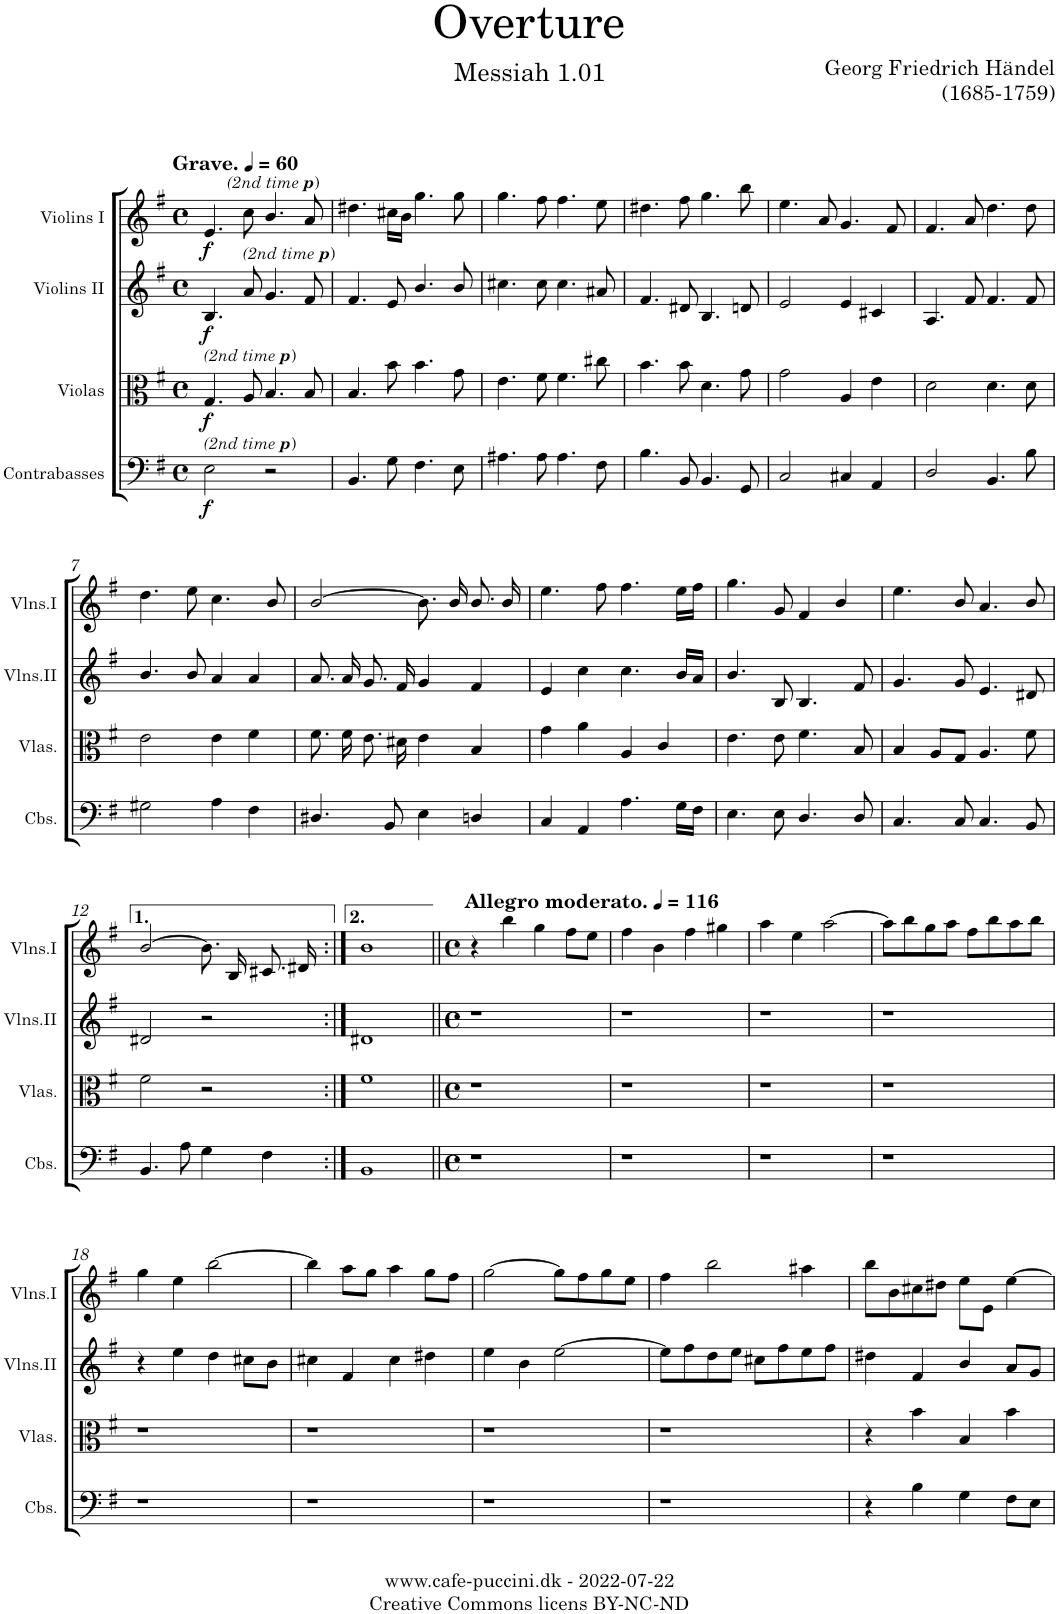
**kern	**dynam	**kern	**dynam	**kern	**dynam	**kern	**dynam
*part4	*part4	*part3	*part3	*part2	*part2	*part1	*part1
*staff4	*staff4	*staff3	*staff3	*staff2	*staff2	*staff1	*staff1
*I"Contrabasses	*	*I"Violas	*	*I"Violins II	*	*I"Violins I	*
*I'Cbs.	*	*I'Vlas.	*	*I'Vlns.II	*	*I'Vlns.I	*
*clefF4	*	*clefC3	*	*clefG2	*	*clefG2	*
*Trd7c12	*	*	*	*	*	*	*
*k[f#]	*	*k[f#]	*	*k[f#]	*	*k[f#]	*
*	*	*e:	*	*e:	*	*e:	*
*M4/4	*	*M4/4	*	*M4/4	*	*M4/4	*
*met(c)	*	*met(c)	*	*met(c)	*	*met(c)	*
*MM60	*	*MM60	*	*MM60	*	*MM60	*
=1	=1	=1	=1	=1	=1	=1	=1
!	!	!	!	!	!	!LO:TX:a:B:t=Grave.	!
!	!	!	!	!	!	!LO:TX:a:i:t=(2nd time	!
!	!	!	!	!	!	!LO:TX:a:B:t=p	!
!	!	!	!	!	!	!LO:TX:a:t=)	!
!	!	!LO:TX:a:i:t=(2nd time	!	!	!	!	!
!	!	!LO:TX:a:B:t=p	!	!	!	!	!
!	!	!LO:TX:a:t=)	!	!	!	!	!
!LO:TX:a:i:t=(2nd time	!	!	!	!	!	!	!
!LO:TX:a:B:t=p	!	!	!	!	!	!	!
!LO:TX:a:t=)	!	!	!	!	!	!	!
!	!LO:DY:b	!	!LO:DY:b	!	!LO:DY:b	!	!LO:DY:b
2E\	f	4.G/	f	4.B/	f	4.e/	f
!	!	!	!	!LO:TX:a:i:t=(2nd time	!	!	!
!	!	!	!	!LO:TX:a:B:t=p	!	!	!
!	!	!	!	!LO:TX:a:t=)	!	!	!
.	.	8A/	.	8a/	.	8cc\	.
2r	.	4.B/	.	4.g/	.	4.b/	.
.	.	8B/	.	8f#/	.	8a/	.
=2	=2	=2	=2	=2	=2	=2	=2
4.BB/	.	4.B/	.	4.f#/	.	4.dd#X\	.
8G\	.	8b\	.	8e/	.	16cc#X\LL	.
.	.	.	.	.	.	16b\JJ	.
4.F#\	.	4.b\	.	4.b/	.	4.gg\	.
8E\	.	8g\	.	8b/	.	8gg\	.
=3	=3	=3	=3	=3	=3	=3	=3
4.A#X\	.	4.e\	.	4.cc#X\	.	4.gg\	.
8A#\	.	8f#\	.	8cc#\	.	8ff#\	.
4.A#\	.	4.f#\	.	4.cc#\	.	4.ff#\	.
8F#\	.	8cc#X\	.	8a#X/	.	8ee\	.
=4	=4	=4	=4	=4	=4	=4	=4
4.B\	.	4.b\	.	4.f#/	.	4.dd#X\	.
8BB/	.	8b\	.	8d#X/	.	8ff#\	.
4.BB/	.	4.d\	.	4.B/	.	4.gg\	.
8GG/	.	8g\	.	8dn/	.	8bb\	.
=5	=5	=5	=5	=5	=5	=5	=5
2C/	.	2g\	.	2e/	.	4.ee\	.
.	.	.	.	.	.	8a/	.
4C#X/	.	4A/	.	4e/	.	4.g/	.
4AA/	.	4e\	.	4c#X/	.	.	.
.	.	.	.	.	.	8f#/	.
=6	=6	=6	=6	=6	=6	=6	=6
2D/	.	2d\	.	4.A/	.	4.f#/	.
.	.	.	.	8f#/	.	8a/	.
4.BB/	.	4.d\	.	4.f#/	.	4.dd\	.
8B\	.	8d\	.	8f#/	.	8dd\	.
!!LO:LB:g=z
=7	=7	=7	=7	=7	=7	=7	=7
2G#X\	.	2e\	.	4.b/	.	4.dd\	.
.	.	.	.	8b/	.	8ee\	.
4A\	.	4e\	.	4a/	.	4.cc\	.
4F#\	.	4f#\	.	4a/	.	.	.
.	.	.	.	.	.	8b/	.
=8	=8	=8	=8	=8	=8	=8	=8
4.D#X/	.	8.f#\	.	8.a/	.	[2b/	.
.	.	16f#\	.	16a/	.	.	.
.	.	8.e\	.	8.g/	.	.	.
8BB/	.	.	.	.	.	.	.
.	.	16d#X\	.	16f#/	.	.	.
4E\	.	4e\	.	4g/	.	8.b\]	.
.	.	.	.	.	.	16b/	.
4Dn/	.	4B/	.	4f#/	.	8.b/	.
.	.	.	.	.	.	16b/	.
=9	=9	=9	=9	=9	=9	=9	=9
4C/	.	4g\	.	4e/	.	4.ee\	.
4AA/	.	4a\	.	4cc\	.	.	.
.	.	.	.	.	.	8ff#\	.
4.A\	.	4A/	.	4.cc\	.	4.ff#\	.
.	.	4c/	.	.	.	.	.
16G\LL	.	.	.	16b/LL	.	16ee\LL	.
16F#\JJ	.	.	.	16a/JJ	.	16ff#\JJ	.
=10	=10	=10	=10	=10	=10	=10	=10
4.E\	.	4.e\	.	4.b/	.	4.gg\	.
8E\	.	8e\	.	8B/	.	8g/	.
4.D/	.	4.f#\	.	4.B/	.	4f#/	.
.	.	.	.	.	.	4b/	.
8D/	.	8B/	.	8f#/	.	.	.
=11	=11	=11	=11	=11	=11	=11	=11
4.C/	.	4B/	.	4.g/	.	4.ee\	.
.	.	8A/L	.	.	.	.	.
8C/	.	8G/J	.	8g/	.	8b/	.
4.C/	.	4.A/	.	4.e/	.	4.a/	.
8BB/	.	8f#\	.	8d#X/	.	8b/	.
!!LO:LB:g=z
=12	=12	=12	=12	=12	=12	=12	=12
4.BB/	.	2f#\	.	2d#X/	.	[2b/	.
8A\	.	.	.	.	.	.	.
4G\	.	2r	.	2r	.	8.b\]	.
.	.	.	.	.	.	16B/	.
4F#\	.	.	.	.	.	8.c#X/	.
.	.	.	.	.	.	16d#X/	.
=13:|!	=13:|!	=13:|!	=13:|!	=13:|!	=13:|!	=13:|!	=13:|!
1BB	.	1f#	.	1d#X	.	1b	.
=14||	=14||	=14||	=14||	=14||	=14||	=14||	=14||
*M4/4	*	*M4/4	*	*M4/4	*	*M4/4	*
*met(c)	*	*met(c)	*	*met(c)	*	*met(c)	*
*	*	*	*	*	*	*MM116	*
!	!	!	!	!	!	!LO:TX:a:B:t=Allegro moderato.	!
1r	.	1r	.	1r	.	4r	.
.	.	.	.	.	.	4bb\	.
.	.	.	.	.	.	4gg\	.
.	.	.	.	.	.	8ff#\L	.
.	.	.	.	.	.	8ee\J	.
=15	=15	=15	=15	=15	=15	=15	=15
1r	.	1r	.	1r	.	4ff#\	.
.	.	.	.	.	.	4b\	.
.	.	.	.	.	.	4ff#\	.
.	.	.	.	.	.	4gg#X\	.
=16	=16	=16	=16	=16	=16	=16	=16
1r	.	1r	.	1r	.	4aa\	.
.	.	.	.	.	.	4ee\	.
.	.	.	.	.	.	[2aa\	.
=17	=17	=17	=17	=17	=17	=17	=17
1r	.	1r	.	1r	.	8aa\L]	.
.	.	.	.	.	.	8bb\	.
.	.	.	.	.	.	8gg\	.
.	.	.	.	.	.	8aa\J	.
.	.	.	.	.	.	8ff#\L	.
.	.	.	.	.	.	8bb\	.
.	.	.	.	.	.	8aa\	.
.	.	.	.	.	.	8bb\J	.
!!LO:LB:g=z
=18	=18	=18	=18	=18	=18	=18	=18
1r	.	1r	.	4r	.	4gg\	.
.	.	.	.	4ee\	.	4ee\	.
.	.	.	.	4dd\	.	[2bb\	.
.	.	.	.	8cc#X\L	.	.	.
.	.	.	.	8b\J	.	.	.
=19	=19	=19	=19	=19	=19	=19	=19
1r	.	1r	.	4cc#X\	.	4bb\]	.
.	.	.	.	4f#/	.	8aa\L	.
.	.	.	.	.	.	8gg\J	.
.	.	.	.	4cc#\	.	4aa\	.
.	.	.	.	4dd#X\	.	8gg\L	.
.	.	.	.	.	.	8ff#\J	.
=20	=20	=20	=20	=20	=20	=20	=20
1r	.	1r	.	4ee\	.	[2gg\	.
.	.	.	.	4b\	.	.	.
.	.	.	.	[2ee\	.	8gg\L]	.
.	.	.	.	.	.	8ff#\	.
.	.	.	.	.	.	8gg\	.
.	.	.	.	.	.	8ee\J	.
=21	=21	=21	=21	=21	=21	=21	=21
1r	.	1r	.	8ee\L]	.	4ff#\	.
.	.	.	.	8ff#\	.	.	.
.	.	.	.	8dd\	.	2bb\	.
.	.	.	.	8ee\J	.	.	.
.	.	.	.	8cc#X\L	.	.	.
.	.	.	.	8ff#\	.	.	.
.	.	.	.	8ee\	.	4aa#X\	.
.	.	.	.	8ff#\J	.	.	.
=22	=22	=22	=22	=22	=22	=22	=22
4r	.	4r	.	4dd#X\	.	8bb\L	.
.	.	.	.	.	.	8b\	.
4B\	.	4b\	.	4f#/	.	8cc#X\	.
.	.	.	.	.	.	8dd#X\J	.
4G\	.	4B/	.	4b/	.	8ee\L	.
.	.	.	.	.	.	8e\J	.
8F#\L	.	4b\	.	8a/L	.	[4ee\	.
8E\J	.	.	.	8g/J	.	.	.
=	=	=	=	=	=	=	=
*-	*-	*-	*-	*-	*-	*-	*-
